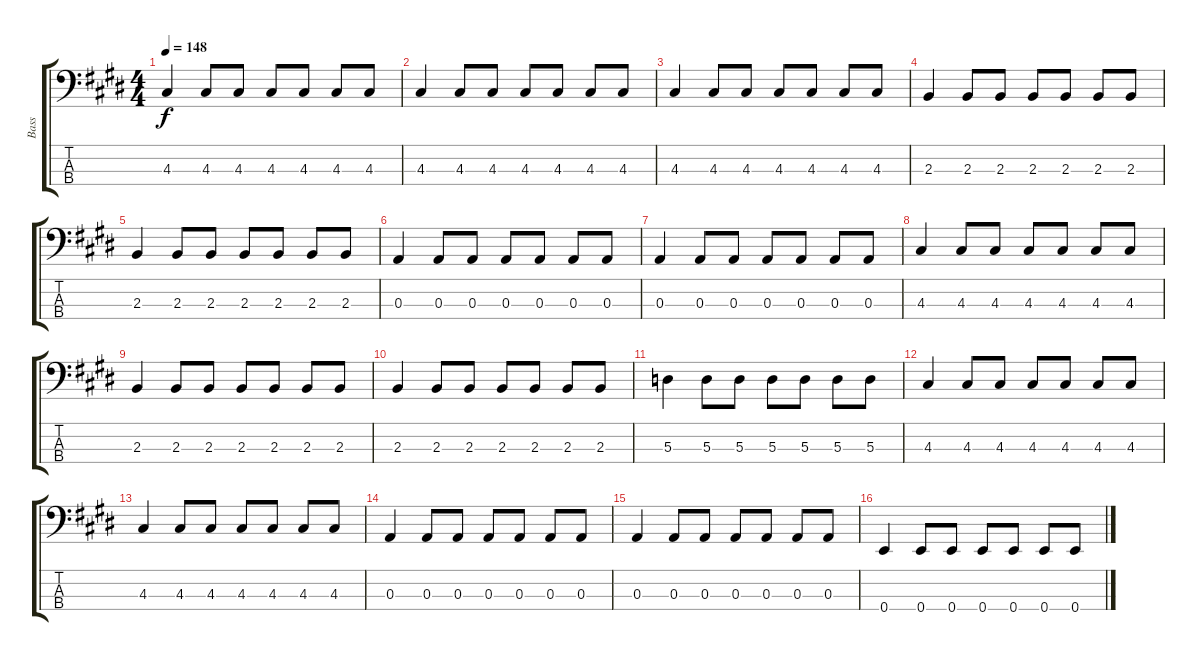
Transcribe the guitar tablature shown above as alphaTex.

\track ("Bass" "Bass") {instrument electricbasspick}
\staff {score tabs}
\tuning (G2 D2 A1 E1) {hide}
\ts (4 4)
\tempo 148
\clef f4
\ks e
4.3.4{dy f} 4.3.8 4.3.8 4.3.8 4.3.8 4.3.8 4.3.8 |
4.3.4 4.3.8 4.3.8 4.3.8 4.3.8 4.3.8 4.3.8 |
4.3.4 4.3.8 4.3.8 4.3.8 4.3.8 4.3.8 4.3.8 |
2.3.4 2.3.8 2.3.8 2.3.8 2.3.8 2.3.8 2.3.8 |
2.3.4 2.3.8 2.3.8 2.3.8 2.3.8 2.3.8 2.3.8 |
0.3.4 0.3.8 0.3.8 0.3.8 0.3.8 0.3.8 0.3.8 |
0.3.4 0.3.8 0.3.8 0.3.8 0.3.8 0.3.8 0.3.8 |
4.3.4 4.3.8 4.3.8 4.3.8 4.3.8 4.3.8 4.3.8 |
2.3.4 2.3.8 2.3.8 2.3.8 2.3.8 2.3.8 2.3.8 |
2.3.4 2.3.8 2.3.8 2.3.8 2.3.8 2.3.8 2.3.8 |
5.3.4 5.3.8 5.3.8 5.3.8 5.3.8 5.3.8 5.3.8 |
4.3.4 4.3.8 4.3.8 4.3.8 4.3.8 4.3.8 4.3.8 |
4.3.4 4.3.8 4.3.8 4.3.8 4.3.8 4.3.8 4.3.8 |
0.3.4 0.3.8 0.3.8 0.3.8 0.3.8 0.3.8 0.3.8 |
0.3.4 0.3.8 0.3.8 0.3.8 0.3.8 0.3.8 0.3.8 |
0.4.4 0.4.8 0.4.8 0.4.8 0.4.8 0.4.8 0.4.8
